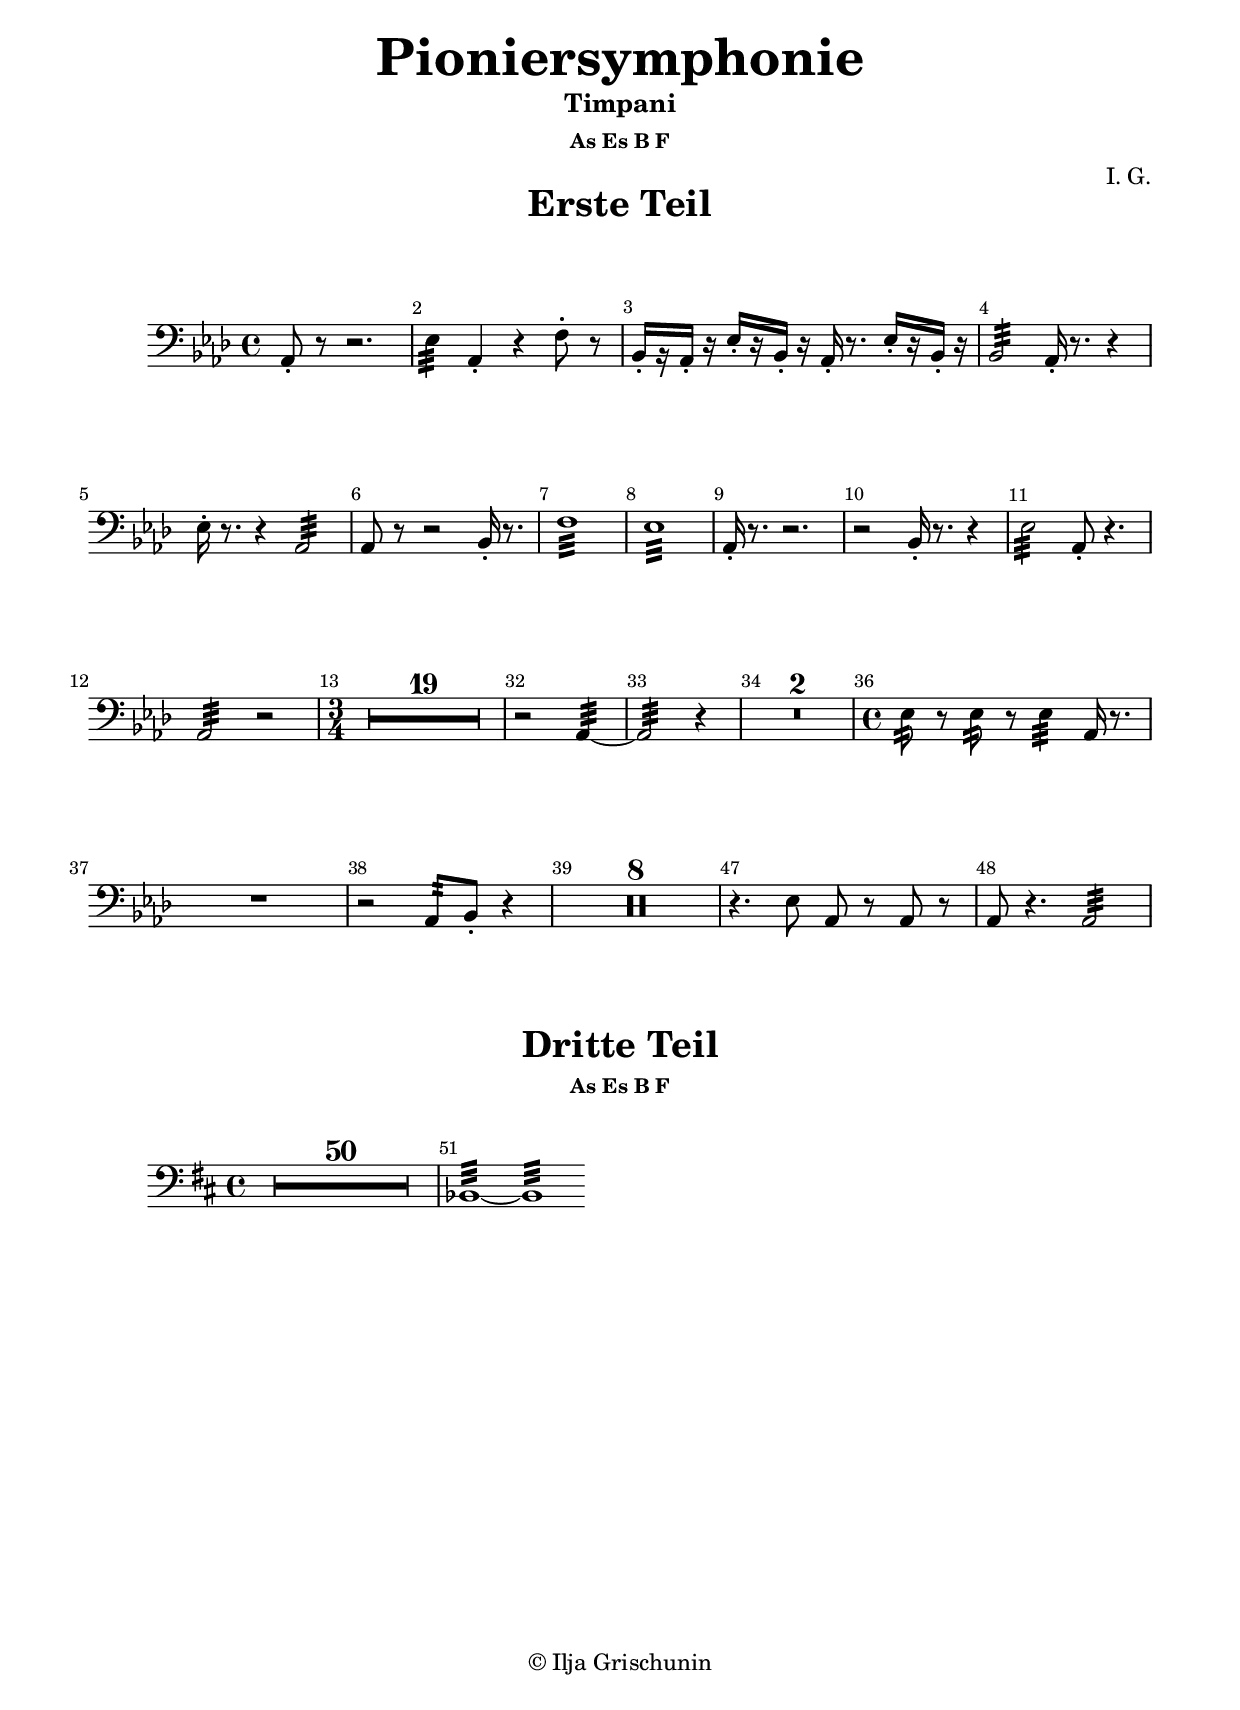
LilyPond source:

\version "2.19.15"

\language "deutsch"

%\header {
%  title = "Pioniersymphonie"
%  subtitle = "Timpani"
%  subsubtitle = "As Es B F"
%  %meter = "Grave"
%  composer = "I. G."
%  tagline = \markup {\char ##x00A9 "Ilja Grischunin"}
%}

#(ly:set-option 'relative-includes #t)

\paper {
  %#(set-paper-size "a4")
  top-system-spacing.basic-distance = #15
  top-markup-spacing.basic-distance = #5
  markup-system-spacing.basic-distance = #15
  system-system-spacing.basic-distance = #18
  last-bottom-spacing.basic-distance = #15
  left-margin = 15
  right-margin = 15
  %two-sided = ##t
  %inner-margin = 25
  %outer-margin = 15
}

\layout {
  indent = 10
  \context {
    \Score
    \override BarNumber.break-visibility = ##(#f #t #t)
    %\remove "Bar_number_engraver"
  }
}

\version "2.19.15"

\language "deutsch"

timpMusic = \relative {
  \key as \major
  \time 4/4
  \clef bass
  \compressFullBarRests
  as,8-. r r2. es'4:32 as,-. r f'8-. r
  b,16-.[ r as-.] r es'-.[ r b-.] r as-. r8. es'16-.[ r b-.] r
  b2:32 as16-. r8. r4 es'16-. r8. r4 as,2:32 as8 r r2 b16-. r8.
  f'1:32 es1:32 as,16-. r8. r2. r2 b16-. r8. r4 es2:32 as,8-. r4.
  as2:32 r
  \time 3/4
  R2.*19 r2 as4:32~ as2:32 r4 R2.*2
  \time 4/4
  es'8:32 r8 es8:32 r8 es4:32 as,16 r8. R1 r2 as8:32 b-. r4 R1*8
  r4. es8 as, r as r as r4. as2:32
}

timpMusicDrei = \relative {
  \key h \minor
  \time 4/4
  \clef bass
  \compressFullBarRests
  \override MultiMeasureRest.expand-limit = #2
  R1*50
  \cadenzaOn
  b,1:32~ b1:32  s4. s16
  \cadenzaOff
}

timpMusicVier = \relative {
  \key as \major
  \time 3/4
  \clef bass
  \compressFullBarRests
}


\book {
  \paper {
    print-all-headers = ##t
  }
  \header {
    title = \markup {\fontsize #3 "Pioniersymphonie"}
    subtitle = "Timpani"
    subsubtitle = "As Es B F"
    %meter = "Grave"
    composer = "I. G."
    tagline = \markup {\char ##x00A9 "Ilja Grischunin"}
  }
  %%%%%%%%%%%%%%%%%%%%%%%%%% ERsTE TEIL %%%%%%%%%%%%%%%%%%%%%%%%%%
  \score {
    \new Staff
    \timpMusic
    \header {
      title = "Erste Teil"
      subtitle = ##f
      subsubtitle = ##f
      composer = ##f
      %breakbefore = ##t
    }
  }

  %%%%%%%%%%%%%%%%%%%%%%%%%% DRITTE TEIL %%%%%%%%%%%%%%%%%%%%%%%%%%
  \score {
    \new Staff
    \timpMusicDrei
    \header {
      title = "Dritte Teil"
      subtitle = ##f
      composer = ##f
    }
  }

  %%%%%%%%%%%%%%%%%%%%%%%%%% VIERTE TEIL %%%%%%%%%%%%%%%%%%%%%%%%%%
  \score {
    \new Staff
    \timpMusicVier
    \header {
      title = "Vierte Teil"
      subtitle = ##f
      subsubtitle = ##f
      composer = ##f
      %breakbefore = ##t
    }
  }
}